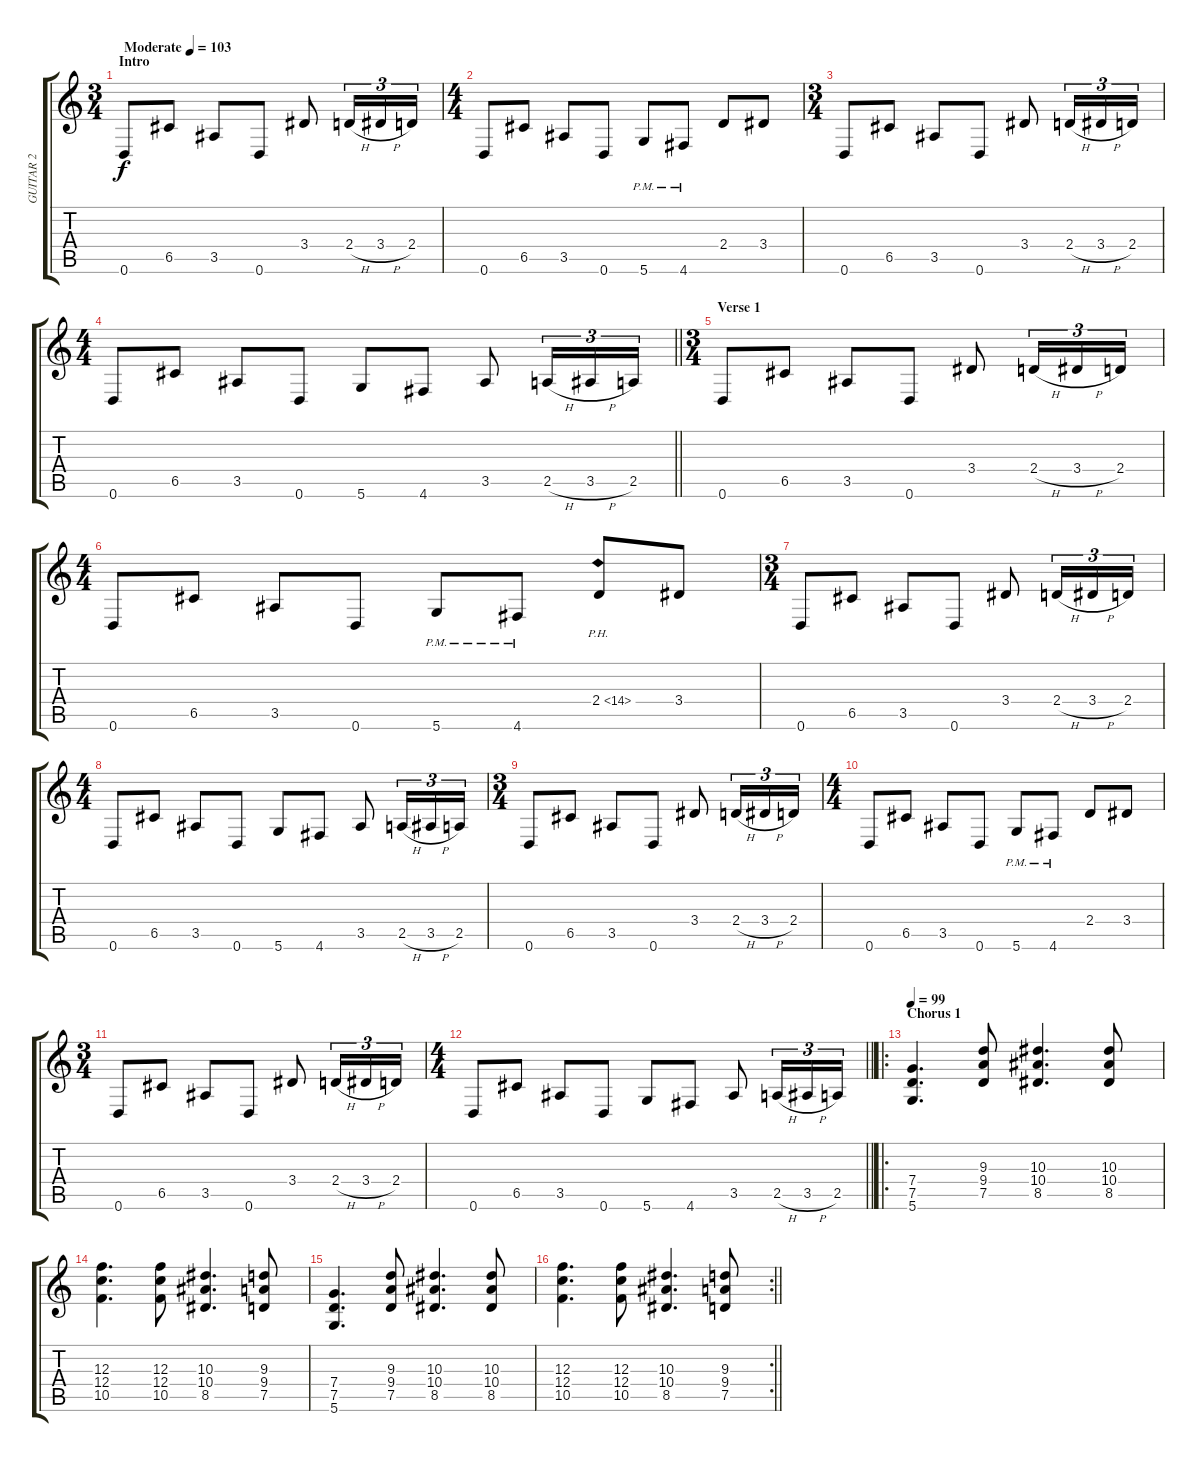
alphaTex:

\track ("GUITAR 2" "GUITAR 2") {instrument overdrivenguitar}
\staff {score tabs}
\tuning (D4 A3 F3 C3 G2 D2) {hide}
\ts (3 4)
\section ("" "Intro")
\tempo (103 "Moderate")
\clef g2
\ks c
0.6.8{dy f instrument overdrivenguitar} 6.5.8 3.5.8 0.6.8 3.4.8 2.4{h}.16{tu (3 2)} 3.4{h}.16{tu (3 2)} 2.4.16{tu (3 2)} |
\ts (4 4)
0.6.8 6.5.8 3.5.8 0.6.8 5.6{pm}.8 4.6{pm}.8 2.4.8 3.4.8 |
\ts (3 4)
0.6.8 6.5.8 3.5.8 0.6.8 3.4.8 2.4{h}.16{tu (3 2)} 3.4{h}.16{tu (3 2)} 2.4.16{tu (3 2)} |
\ts (4 4)
\barLineRight lightlight
0.6.8 6.5.8 3.5.8 0.6.8 5.6.8 4.6.8 3.5.8 2.5{h}.16{tu (3 2)} 3.5{h}.16{tu (3 2)} 2.5.16{tu (3 2)} |
\ts (3 4)
\section ("" "Verse 1")
0.6.8 6.5.8 3.5.8 0.6.8 3.4.8 2.4{h}.16{tu (3 2)} 3.4{h}.16{tu (3 2)} 2.4.16{tu (3 2)} |
\ts (4 4)
0.6.8 6.5.8 3.5.8 0.6.8 5.6{pm}.8 4.6{pm}.8 2.4{ph 12}.8 3.4.8 |
\ts (3 4)
0.6.8 6.5.8 3.5.8 0.6.8 3.4.8 2.4{h}.16{tu (3 2)} 3.4{h}.16{tu (3 2)} 2.4.16{tu (3 2)} |
\ts (4 4)
0.6.8 6.5.8 3.5.8 0.6.8 5.6.8 4.6.8 3.5.8 2.5{h}.16{tu (3 2)} 3.5{h}.16{tu (3 2)} 2.5.16{tu (3 2)} |
\ts (3 4)
0.6.8 6.5.8 3.5.8 0.6.8 3.4.8 2.4{h}.16{tu (3 2)} 3.4{h}.16{tu (3 2)} 2.4.16{tu (3 2)} |
\ts (4 4)
0.6.8 6.5.8 3.5.8 0.6.8 5.6{pm}.8 4.6{pm}.8 2.4.8 3.4.8 |
\ts (3 4)
0.6.8 6.5.8 3.5.8 0.6.8 3.4.8 2.4{h}.16{tu (3 2)} 3.4{h}.16{tu (3 2)} 2.4.16{tu (3 2)} |
\ts (4 4)
\barLineRight lightlight
0.6.8 6.5.8 3.5.8 0.6.8 5.6.8 4.6.8 3.5.8 2.5{h}.16{tu (3 2)} 3.5{h}.16{tu (3 2)} 2.5.16{tu (3 2)} |
\ro
\section ("" "Chorus 1")
\tempo 99
(7.4 7.5 5.6).4{d} (9.3 9.4 7.5).8 (10.3 10.4 8.5).4{d} (10.3 10.4 8.5).8 |
(12.3 12.4 10.5).4{d} (12.3 12.4 10.5).8 (10.3 10.4 8.5).4{d} (9.3 9.4 7.5).8 |
(7.4 7.5 5.6).4{d} (9.3 9.4 7.5).8 (10.3 10.4 8.5).4{d} (10.3 10.4 8.5).8 |
\rc 2
\barLineRight lightlight
(12.3 12.4 10.5).4{d} (12.3 12.4 10.5).8 (10.3 10.4 8.5).4{d} (9.3 9.4 7.5).8
